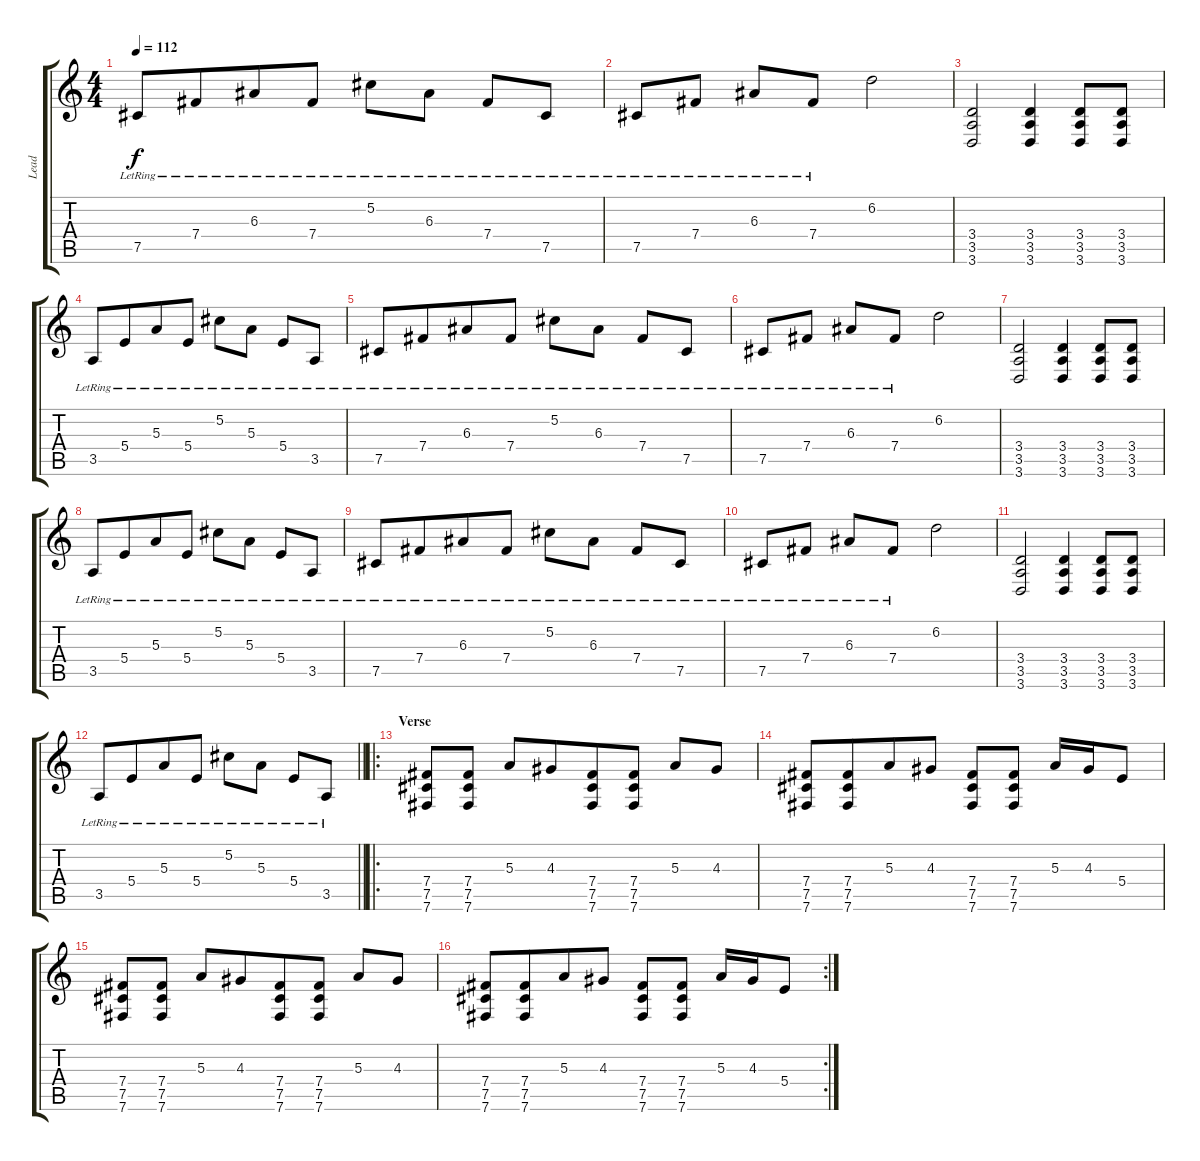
\track ("Lead" "Lead") {instrument distortionguitar}
\staff {score tabs}
\tuning (Db4 Ab3 E3 B2 Gb2 B1) {hide}
\ts (4 4)
\tempo 112
\clef g2
\ks c
7.5{lr}.8{dy f beam merge} 7.4{lr}.8{beam merge} 6.3{lr}.8 7.4{lr}.8 5.2{lr}.8{beam merge} 6.3{lr}.8 7.4{lr}.8 7.5{lr}.8 |
7.5{lr}.8 7.4{lr}.8 6.3{lr}.8 7.4{lr}.8 6.2.2 |
(3.4 3.5 3.6).2{instrument distortionguitar} (3.4 3.5 3.6).4 (3.4 3.5 3.6).8 (3.4 3.5 3.6).8 |
3.5{lr}.8{beam merge} 5.4{lr}.8{beam merge} 5.3{lr}.8 5.4{lr}.8 5.2{lr}.8{beam merge} 5.3{lr}.8 5.4{lr}.8 3.5{lr}.8 |
7.5{lr}.8{beam merge} 7.4{lr}.8{beam merge} 6.3{lr}.8 7.4{lr}.8 5.2{lr}.8{beam merge} 6.3{lr}.8 7.4{lr}.8 7.5{lr}.8 |
7.5{lr}.8 7.4{lr}.8 6.3{lr}.8 7.4{lr}.8 6.2.2 |
(3.4 3.5 3.6).2{instrument distortionguitar} (3.4 3.5 3.6).4 (3.4 3.5 3.6).8 (3.4 3.5 3.6).8 |
3.5{lr}.8{beam merge} 5.4{lr}.8{beam merge} 5.3{lr}.8 5.4{lr}.8 5.2{lr}.8{beam merge} 5.3{lr}.8 5.4{lr}.8 3.5{lr}.8 |
7.5{lr}.8{beam merge} 7.4{lr}.8{beam merge} 6.3{lr}.8 7.4{lr}.8 5.2{lr}.8{beam merge} 6.3{lr}.8 7.4{lr}.8 7.5{lr}.8 |
7.5{lr}.8 7.4{lr}.8 6.3{lr}.8 7.4{lr}.8 6.2.2 |
(3.4 3.5 3.6).2{instrument distortionguitar} (3.4 3.5 3.6).4 (3.4 3.5 3.6).8 (3.4 3.5 3.6).8 |
\barLineRight lightlight
3.5{lr}.8{beam merge} 5.4{lr}.8{beam merge} 5.3{lr}.8 5.4{lr}.8 5.2{lr}.8{beam merge} 5.3{lr}.8 5.4{lr}.8 3.5{lr}.8 |
\ro
\section ("" "Verse")
(7.4 7.5 7.6).8{beam merge} (7.4 7.5 7.6).8 5.3.8 4.3.8{beam merge} (7.4 7.5 7.6).8{beam merge} (7.4 7.5 7.6).8 5.3.8 4.3.8 |
(7.4 7.5 7.6).8{beam merge} (7.4 7.5 7.6).8{beam merge} 5.3.8 4.3.8 (7.4 7.5 7.6).8 (7.4 7.5 7.6).8 5.3.16 4.3.16{beam merge} 5.4.8 |
(7.4 7.5 7.6).8{beam merge} (7.4 7.5 7.6).8 5.3.8 4.3.8{beam merge} (7.4 7.5 7.6).8{beam merge} (7.4 7.5 7.6).8 5.3.8 4.3.8 |
\rc 2
(7.4 7.5 7.6).8{beam merge} (7.4 7.5 7.6).8{beam merge} 5.3.8 4.3.8 (7.4 7.5 7.6).8 (7.4 7.5 7.6).8 5.3.16 4.3.16{beam merge} 5.4.8
